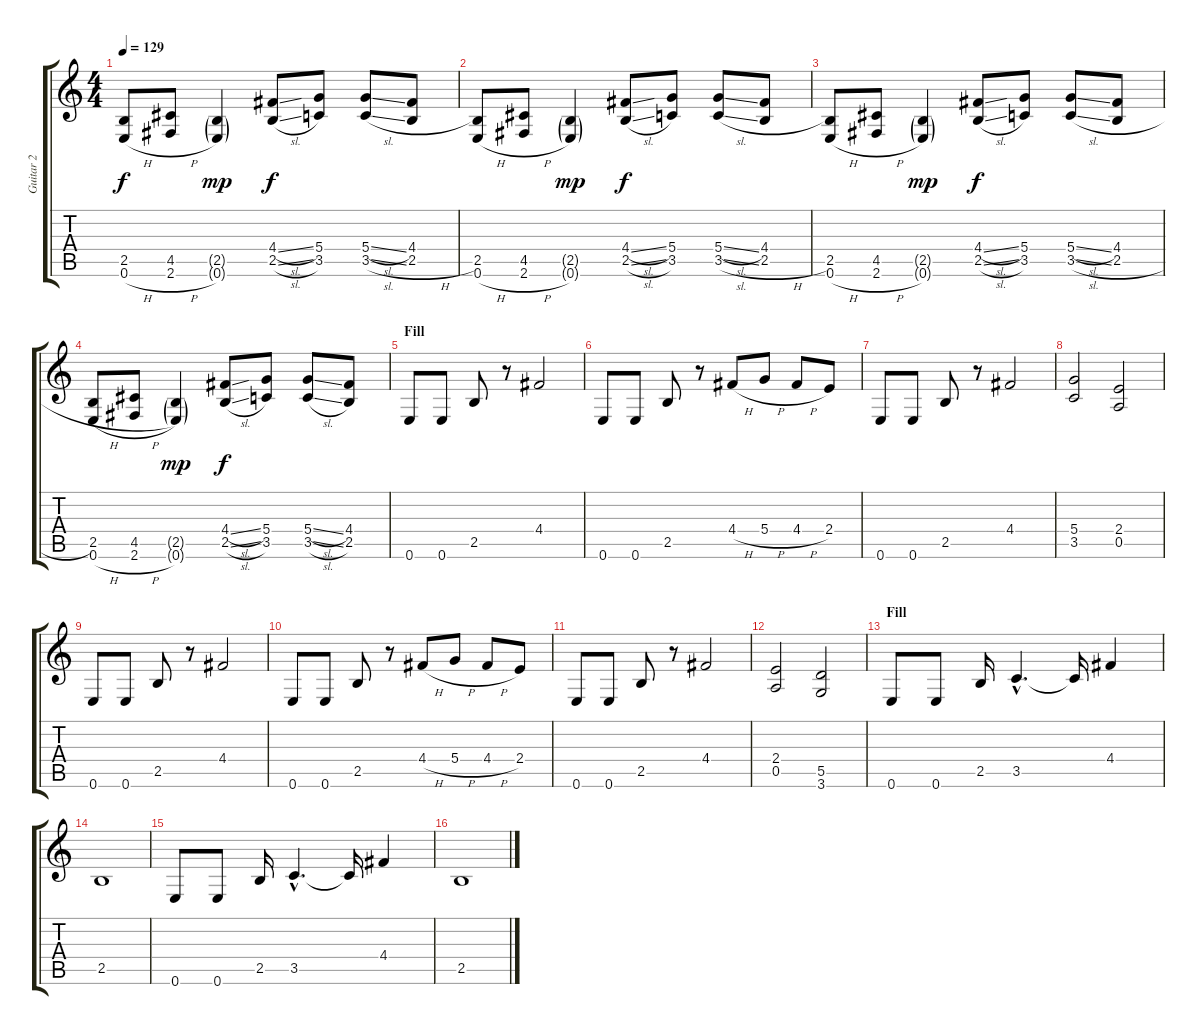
\track ("Guitar 2" "Guitar 2") {instrument overdrivenguitar}
\staff {score tabs}
\tuning (E4 B3 G3 D3 A2 E2) {hide}
\ts (4 4)
\tempo 129
\clef g2
\ks c
(2.5 0.6{h}).8{dy f} (4.5 2.6{h}).8 (2.5{g} 0.6{g}).4{dy mp} (4.4{sl} 2.5{sl}).8{dy f} (5.4 3.5).8 (5.4{sl} 3.5{sl}).8 (4.4 2.5{h}).8 |
(2.5 0.6{h}).8 (4.5 2.6{h}).8 (2.5{g} 0.6{g}).4{dy mp} (4.4{sl} 2.5{sl}).8{dy f} (5.4 3.5).8 (5.4{sl} 3.5{sl}).8 (4.4 2.5{h}).8 |
(2.5 0.6{h}).8 (4.5 2.6{h}).8 (2.5{g} 0.6{g}).4{dy mp} (4.4{sl} 2.5{sl}).8{dy f} (5.4 3.5).8 (5.4{sl} 3.5{sl}).8 (4.4 2.5{h}).8 |
(2.5 0.6{h}).8 (4.5 2.6{h}).8 (2.5{g} 0.6{g}).4{dy mp} (4.4{sl} 2.5{sl}).8{dy f} (5.4 3.5).8 (5.4{sl} 3.5{sl}).8 (4.4 2.5).8 |
\section ("" "Fill")
0.6.8 0.6.8 2.5.8 r.8 4.4.2 |
0.6.8 0.6.8 2.5.8 r.8 4.4{h}.8 5.4{h}.8 4.4{h}.8 2.4.8 |
0.6.8 0.6.8 2.5.8 r.8 4.4.2 |
(5.4 3.5).2 (2.4 0.5).2 |
0.6.8 0.6.8 2.5.8 r.8 4.4.2 |
0.6.8 0.6.8 2.5.8 r.8 4.4{h}.8 5.4{h}.8 4.4{h}.8 2.4.8 |
0.6.8 0.6.8 2.5.8 r.8 4.4.2 |
(2.4 0.5).2 (5.5 3.6).2 |
\section ("" "Fill")
0.6.8 0.6.8 2.5.16 3.5{hac}.4{d} 3.5{t}.16 4.4.4 |
2.5.1 |
0.6.8 0.6.8 2.5.16 3.5{hac}.4{d} 3.5{t}.16 4.4.4 |
2.5.1
